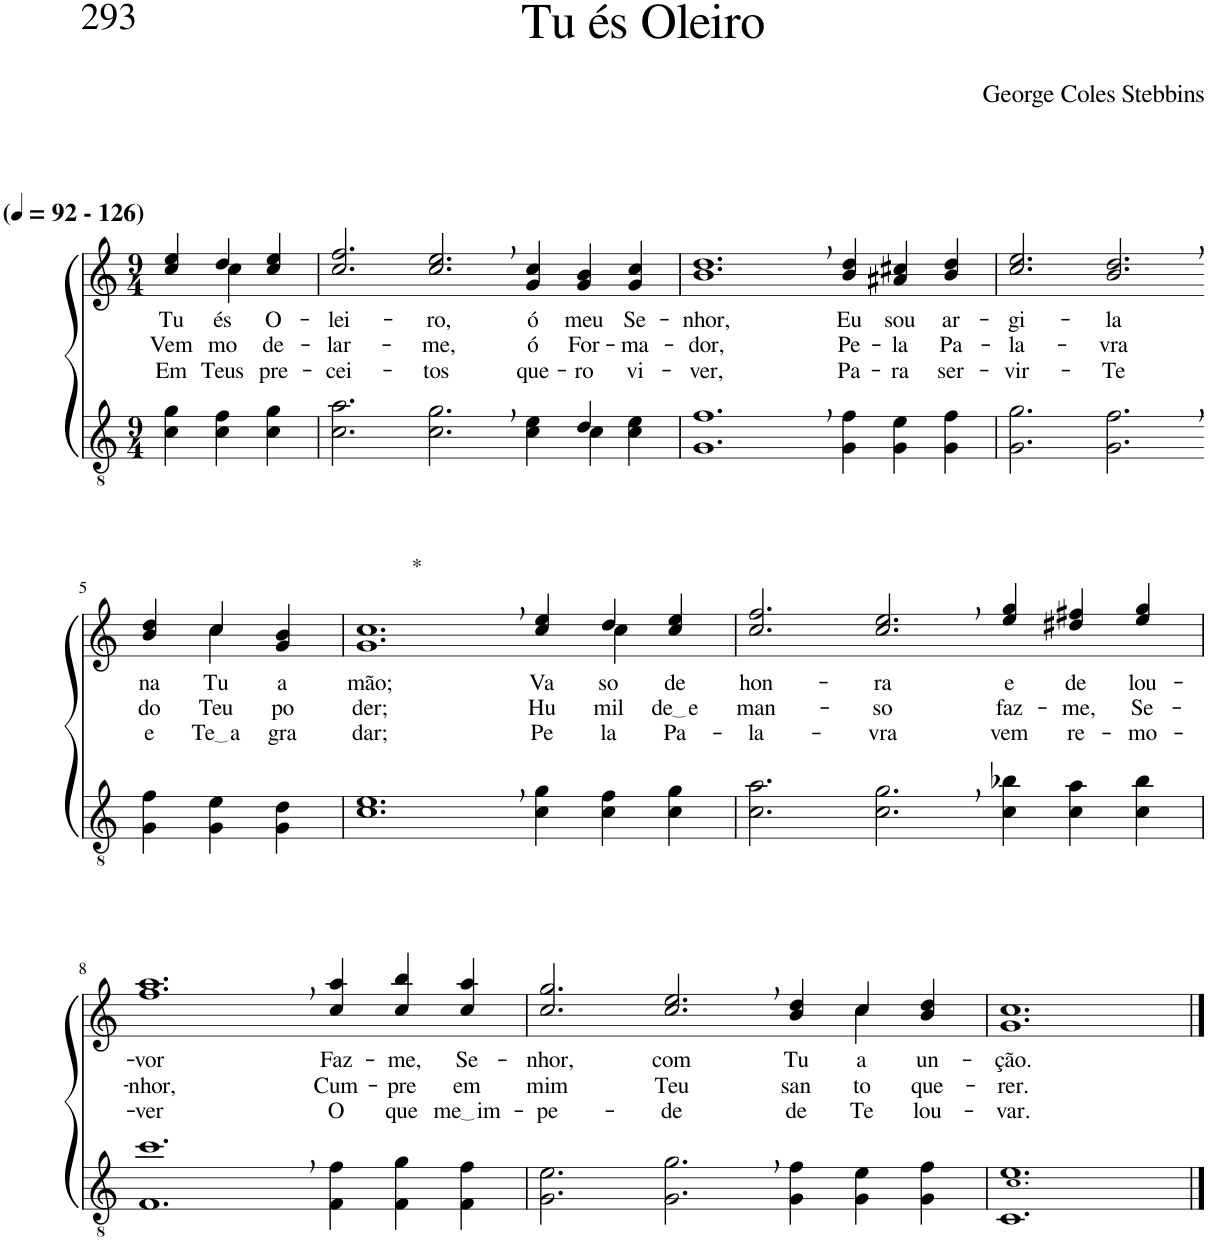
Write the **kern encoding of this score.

**kern	**kern	**text	**text	**text
*part2	*part1	*part1	*part1	*part1
*staff2	*staff1	*staff1	*staff1	*staff1
*I"Parte III e IV	*I"Parte I e II	*	*	*
*clefGv2	*clefG2	*	*	*
*Trd5c9	*Trd5c9	*	*	*
*k[]	*k[]	*	*	*
*M9/4	*M9/4	*	*	*
*MM92	*MM92	*	*	*
=1	=1	=1	=1	=1
!	!LO:TX:a:B:t=(	!	!	!
!	!LO:TX:a:B:t=- 126)	!	!	!
!	!	!LO:LY:b	!LO:LY:b	!LO:LY:b
*	*^	*	*	*
4c\ 4g\	4cc/ 4ee/	4ryy	Tu	Vem	Em
!	!	!	!LO:LY:b	!LO:LY:b	!LO:LY:b
4c\ 4f\	4dd/	4cc\	és	mo-	Teus
!	!	!	!LO:LY:b	!LO:LY:b	!LO:LY:b
4c\ 4g\	4cc/ 4ee/	4ryy	O-	-de-	pre-
=2	=2	=2	=2	=2	=2
*^	*	*	*	*	*
!	!	!	!	!LO:LY:b	!LO:LY:b	!LO:LY:b
*	*	*v	*v	*	*	*
2.c\ 2.a\	1..ryy	2.cc/ 2.ff/	-lei-	-lar-	-cei-
!	!	!	!LO:LY:b	!LO:LY:b	!LO:LY:b
2.c\, 2.g\,	.	2.cc/, 2.ee/,	-ro,	-me,	-tos
!	!	!	!LO:LY:b	!LO:LY:b	!LO:LY:b
4c\ 4e\	.	4g/ 4cc/	ó	ó	que-
!	!	!	!LO:LY:b	!LO:LY:b	!LO:LY:b
4c\	4d/	4g/ 4b/	meu	For-	-ro
!	!	!	!LO:LY:b	!LO:LY:b	!LO:LY:b
4c\ 4e\	4ryy	4g/ 4cc/	Se-	-ma-	vi-
=3	=3	=3	=3	=3	=3
!	!	!	!LO:LY:b	!LO:LY:b	!LO:LY:b
*v	*v	*	*	*	*
1.G, 1.f,	1.b, 1.dd,	-nhor,	-dor,	-ver,
!	!	!LO:LY:b	!LO:LY:b	!LO:LY:b
4G\ 4f\	4b/ 4dd/	Eu	Pe-	Pa-
!	!	!LO:LY:b	!LO:LY:b	!LO:LY:b
4G\ 4e\	4a#X/ 4cc#X/	sou	-la	-ra
!	!	!LO:LY:b	!LO:LY:b	!LO:LY:b
4G\ 4f\	4b/ 4dd/	ar-	Pa-	ser-
=4	=4	=4	=4	=4
!	!	!LO:LY:b	!LO:LY:b	!LO:LY:b
2.G\ 2.g\	2.cc/ 2.ee/	-gi-	-la-	-vir-
!	!	!LO:LY:b	!LO:LY:b	!LO:LY:b
2.G\, 2.f\,	2.b/, 2.dd/,	-la	-vra	-Te
!!LO:LB:g=z
=5-	=5-	=5-	=5-	=5-
*	*^	*	*	*
!	!	!	!LO:LY:b	!LO:LY:b	!LO:LY:b
4G\ 4f\	4ryy	4b/ 4dd/	-na	do	e
!	!	!	!LO:LY:b	!LO:LY:b	!LO:LY:b
4G\ 4e\	4cc\	4cc/	Tu-	Teu	Te a
!	!	!	!LO:LY:b	!LO:LY:b	!LO:LY:b
4G\ 4d\	4ryy	4g/ 4b/	a	po-	-gra-
=6	=6	=6	=6	=6	=6
!	!LO:TX:a:t=*	!	!	!	!
!	!	!	!LO:LY:b	!LO:LY:b	!LO:LY:b
1.c, 1.e,	1.g, 1.cc,	1..ryy	-mão;	-der;	-dar;
!	!	!	!LO:LY:b	!LO:LY:b	!LO:LY:b
4c\ 4g\	4cc/ 4ee/	.	Va-	Hu-	Pe-
!	!	!	!LO:LY:b	!LO:LY:b	!LO:LY:b
4c\ 4f\	4dd/	4cc\	-so	mil-	-la
!	!	!	!LO:LY:b	!LO:LY:b	!LO:LY:b
4c\ 4g\	4cc/ 4ee/	4ryy	de	de e	-Pa-
=7	=7	=7	=7	=7	=7
!	!	!	!LO:LY:b	!LO:LY:b	!LO:LY:b
*	*v	*v	*	*	*
2.c\ 2.a\	2.cc/ 2.ff/	hon-	man-	-la-
!	!	!LO:LY:b	!LO:LY:b	!LO:LY:b
2.c\, 2.g\,	2.cc/, 2.ee/,	-ra	-so	-vra
!	!	!LO:LY:b	!LO:LY:b	!LO:LY:b
4c\ 4b-X\	4ee/ 4gg/	e	faz-	vem
!	!	!LO:LY:b	!LO:LY:b	!LO:LY:b
4c\ 4a\	4dd#X/ 4ff#X/	de	-me,	re-
!	!	!LO:LY:b	!LO:LY:b	!LO:LY:b
4c\ 4b-\	4ee/ 4gg/	lou-	Se-	-mo-
!!LO:LB:g=z
=8	=8	=8	=8	=8
!	!	!LO:LY:b	!LO:LY:b	!LO:LY:b
1.F, 1.cc,	1.ff, 1.aa,	-vor	-nhor,	-ver
!	!	!LO:LY:b	!LO:LY:b	!LO:LY:b
4F\ 4f\	4cc/ 4aa/	Faz-	Cum-	O
!	!	!LO:LY:b	!LO:LY:b	!LO:LY:b
4F\ 4g\	4cc/ 4bb/	-me,	-pre	que
!	!	!LO:LY:b	!LO:LY:b	!LO:LY:b
4F\ 4f\	4cc/ 4aa/	Se-	em	me im
=9	=9	=9	=9	=9
!	!	!LO:LY:b	!LO:LY:b	!LO:LY:b
*	*^	*	*	*
2.G\ 2.e\	2.cc/ 2.gg/	1..ryy	-nhor,	mim	-pe-
!	!	!	!LO:LY:b	!LO:LY:b	!LO:LY:b
2.G\, 2.g\,	2.cc/, 2.ee/,	.	com	Teu	-de
!	!	!	!LO:LY:b	!LO:LY:b	!LO:LY:b
4G\ 4f\	4b/ 4dd/	.	Tu-	san-	de
!	!	!	!LO:LY:b	!LO:LY:b	!LO:LY:b
4G\ 4e\	4cc/	4cc\	a	-to	Te
!	!	!	!LO:LY:b	!LO:LY:b	!LO:LY:b
4G\ 4f\	4b/ 4dd/	4ryy	un-	que-	lou-
=10	=10	=10	=10	=10	=10
!	!	!	!LO:LY:b	!LO:LY:b	!LO:LY:b
*	*v	*v	*	*	*
1.C 1.c! 1.e	1.g 1.cc	-ção.	-rer.	-var.
==	==	==	==	==
*-	*-	*-	*-	*-
